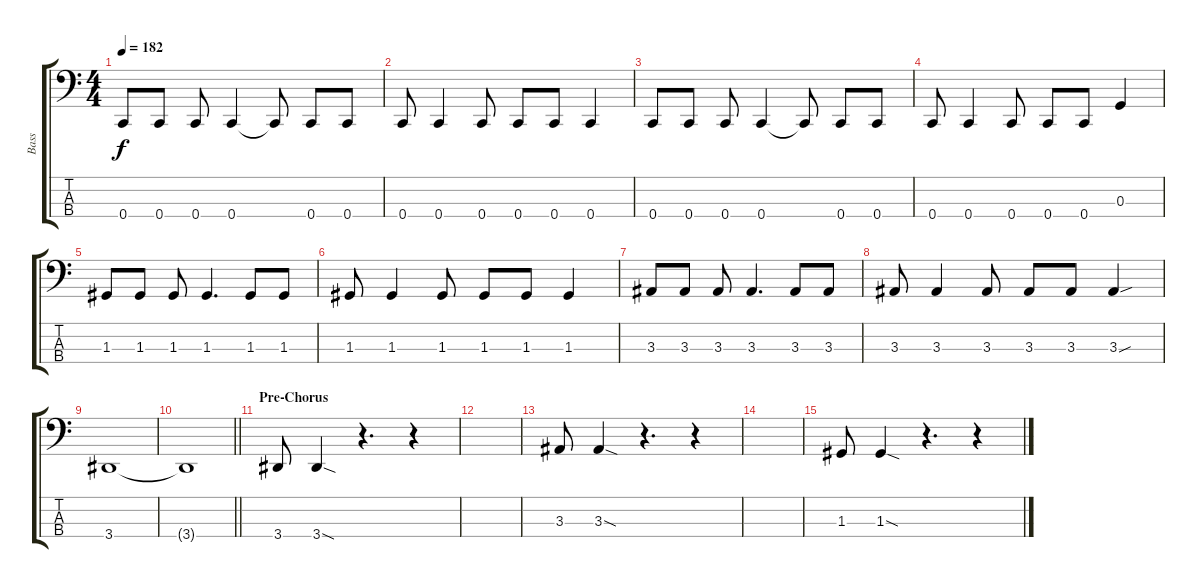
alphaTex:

\track ("Bass" "Bass") {instrument electricbasspick}
\staff {score tabs}
\tuning (F2 C2 G1 C1) {hide}
\ts (4 4)
\tempo 182
\clef f4
\ks c
0.4.8{dy f} 0.4.8 0.4.8 0.4.4 0.4{t}.8 0.4.8 0.4.8 |
0.4.8 0.4.4 0.4.8 0.4.8 0.4.8 0.4.4 |
0.4.8 0.4.8 0.4.8 0.4.4 0.4{t}.8 0.4.8 0.4.8 |
0.4.8 0.4.4 0.4.8 0.4.8 0.4.8 0.3.4 |
1.3.8 1.3.8 1.3.8 1.3.4{d} 1.3.8 1.3.8 |
1.3.8 1.3.4 1.3.8 1.3.8 1.3.8 1.3.4 |
3.3.8 3.3.8 3.3.8 3.3.4{d} 3.3.8 3.3.8 |
3.3.8 3.3.4 3.3.8 3.3.8 3.3.8 3.3{sou}.4 |
3.4.1 |
\barLineRight lightlight
3.4{t}.1 |
\section ("" "Pre-Chorus")
3.4.8 3.4{sod}.4 r.4{d} r.4 |
|
3.3.8 3.3{sod}.4 r.4{d} r.4 |
|
1.3.8 1.3{sod}.4 r.4{d} r.4
